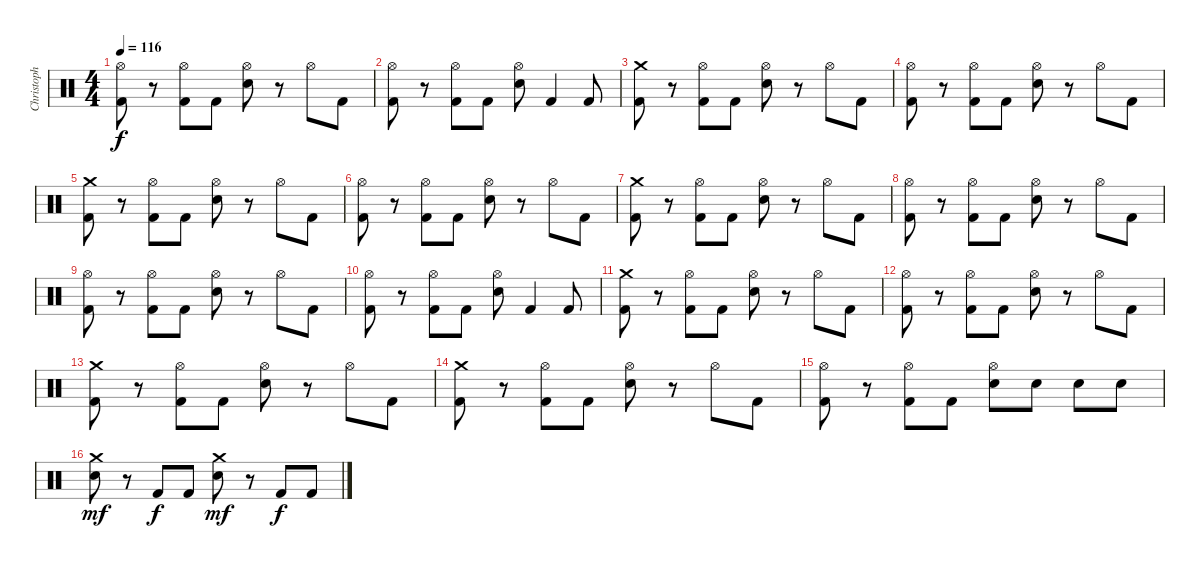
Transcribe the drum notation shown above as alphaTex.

\track ("Christoph Schneider" "Christoph ") {instrument percussion}
\staff {score}
\articulation defaults
\ts (4 4)
\tempo 116
\clef neutral
\ks c
("Hi-Hat (open)" "Kick (hit) 2").8{dy f} r.8 ("Hi-Hat (open)" "Kick (hit) 2").8 "Kick (hit) 2".8 ("Hi-Hat (open)" "Snare (hit) 2").8 r.8 "Hi-Hat (open)".8 "Kick (hit) 2".8 |
("Hi-Hat (open)" "Kick (hit) 2").8 r.8 ("Hi-Hat (open)" "Kick (hit) 2").8 "Kick (hit) 2".8 ("Hi-Hat (open)" "Snare (hit) 2").8 "Kick (hit) 2".4 "Kick (hit) 2".8 |
("Crash medium (hit)" "Kick (hit) 2").8 r.8 ("Hi-Hat (open)" "Kick (hit) 2").8 "Kick (hit) 2".8 ("Hi-Hat (open)" "Snare (hit) 2").8 r.8 "Hi-Hat (open)".8 "Kick (hit) 2".8 |
("Hi-Hat (open)" "Kick (hit) 2").8 r.8 ("Hi-Hat (open)" "Kick (hit) 2").8 "Kick (hit) 2".8 ("Hi-Hat (open)" "Snare (hit) 2").8 r.8 "Hi-Hat (open)".8 "Kick (hit) 2".8 |
("Crash medium (hit)" "Kick (hit) 2").8 r.8 ("Hi-Hat (open)" "Kick (hit) 2").8 "Kick (hit) 2".8 ("Hi-Hat (open)" "Snare (hit) 2").8 r.8 "Hi-Hat (open)".8 "Kick (hit) 2".8 |
("Hi-Hat (open)" "Kick (hit) 2").8 r.8 ("Hi-Hat (open)" "Kick (hit) 2").8 "Kick (hit) 2".8 ("Hi-Hat (open)" "Snare (hit) 2").8 r.8 "Hi-Hat (open)".8 "Kick (hit) 2".8 |
("Crash medium (hit)" "Kick (hit) 2").8 r.8 ("Hi-Hat (open)" "Kick (hit) 2").8 "Kick (hit) 2".8 ("Hi-Hat (open)" "Snare (hit) 2").8 r.8 "Hi-Hat (open)".8 "Kick (hit) 2".8 |
("Hi-Hat (open)" "Kick (hit) 2").8 r.8 ("Hi-Hat (open)" "Kick (hit) 2").8 "Kick (hit) 2".8 ("Hi-Hat (open)" "Snare (hit) 2").8 r.8 "Hi-Hat (open)".8 "Kick (hit) 2".8 |
("Hi-Hat (open)" "Kick (hit) 2").8 r.8 ("Hi-Hat (open)" "Kick (hit) 2").8 "Kick (hit) 2".8 ("Hi-Hat (open)" "Snare (hit) 2").8 r.8 "Hi-Hat (open)".8 "Kick (hit) 2".8 |
("Hi-Hat (open)" "Kick (hit) 2").8 r.8 ("Hi-Hat (open)" "Kick (hit) 2").8 "Kick (hit) 2".8 ("Hi-Hat (open)" "Snare (hit) 2").8 "Kick (hit) 2".4 "Kick (hit) 2".8 |
("Crash medium (hit)" "Kick (hit) 2").8 r.8 ("Hi-Hat (open)" "Kick (hit) 2").8 "Kick (hit) 2".8 ("Hi-Hat (open)" "Snare (hit) 2").8 r.8 "Hi-Hat (open)".8 "Kick (hit) 2".8 |
("Hi-Hat (open)" "Kick (hit) 2").8 r.8 ("Hi-Hat (open)" "Kick (hit) 2").8 "Kick (hit) 2".8 ("Hi-Hat (open)" "Snare (hit) 2").8 r.8 "Hi-Hat (open)".8 "Kick (hit) 2".8 |
("Crash medium (hit)" "Kick (hit) 2").8 r.8 ("Hi-Hat (open)" "Kick (hit) 2").8 "Kick (hit) 2".8 ("Hi-Hat (open)" "Snare (hit) 2").8 r.8 "Hi-Hat (open)".8 "Kick (hit) 2".8 |
("Crash medium (hit)" "Kick (hit) 2").8 r.8 ("Hi-Hat (open)" "Kick (hit) 2").8 "Kick (hit) 2".8 ("Hi-Hat (open)" "Snare (hit) 2").8 r.8 "Hi-Hat (open)".8 "Kick (hit) 2".8 |
("Hi-Hat (open)" "Kick (hit) 2").8 r.8 ("Hi-Hat (open)" "Kick (hit) 2").8 "Kick (hit) 2".8 ("Hi-Hat (open)" "Snare (hit) 2").8 "Snare (hit) 2".8 "Snare (hit) 2".8 "Snare (hit) 2".8 |
("Crash medium (hit)" "Snare (hit) 2").8{dy mf} r.8 "Kick (hit) 2".8{dy f} "Kick (hit) 2".8 ("Crash medium (hit)" "Snare (hit) 2").8{dy mf} r.8 "Kick (hit) 2".8{dy f} "Kick (hit) 2".8
